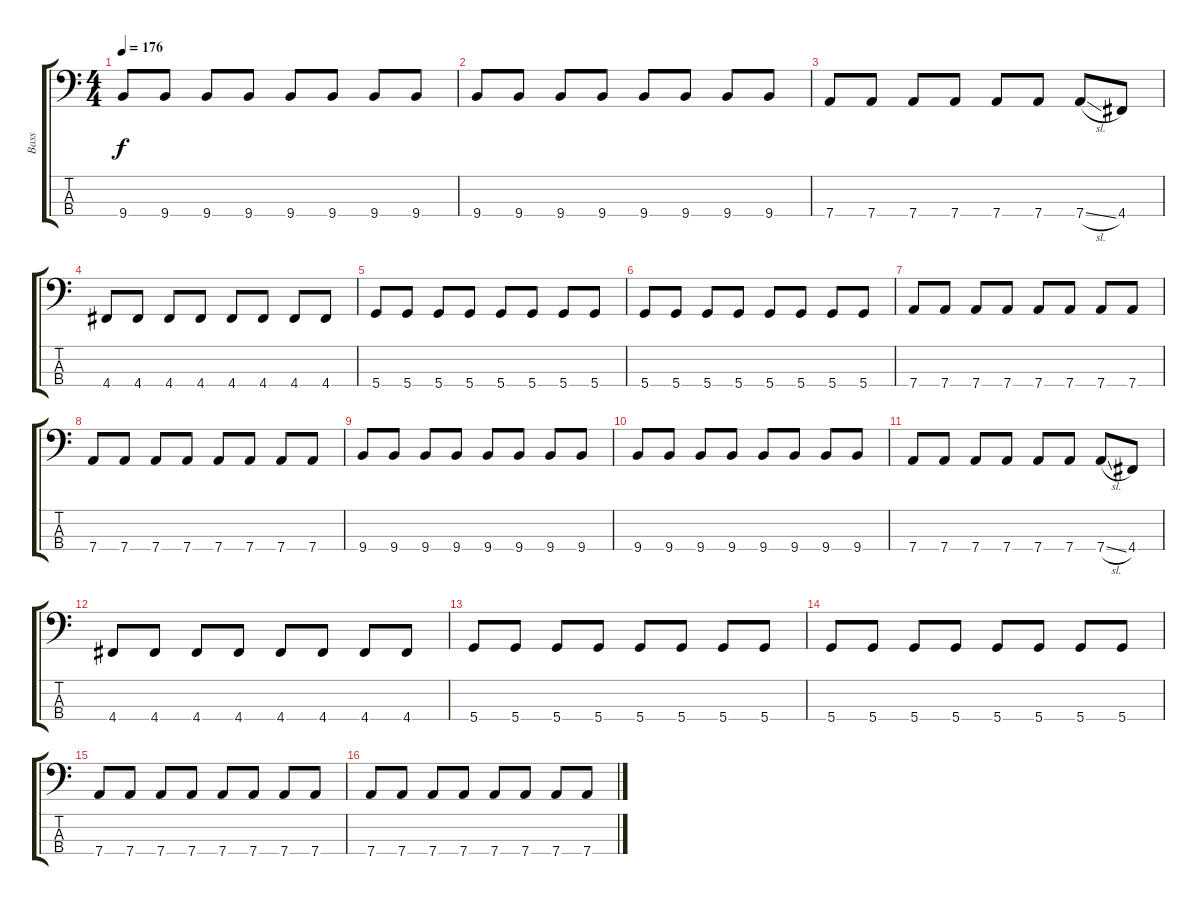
\track ("Bass" "Bass") {instrument electricbassfinger}
\staff {score tabs}
\tuning (G2 D2 A1 D1) {hide}
\ts (4 4)
\tempo 176
\clef f4
\ks c
9.4.8{dy f} 9.4.8 9.4.8 9.4.8 9.4.8 9.4.8 9.4.8 9.4.8 |
9.4.8 9.4.8 9.4.8 9.4.8 9.4.8 9.4.8 9.4.8 9.4.8 |
7.4.8 7.4.8 7.4.8 7.4.8 7.4.8 7.4.8 7.4{sl}.8 4.4.8 |
4.4.8 4.4.8 4.4.8 4.4.8 4.4.8 4.4.8 4.4.8 4.4.8 |
5.4.8 5.4.8 5.4.8 5.4.8 5.4.8 5.4.8 5.4.8 5.4.8 |
5.4.8 5.4.8 5.4.8 5.4.8 5.4.8 5.4.8 5.4.8 5.4.8 |
7.4.8 7.4.8 7.4.8 7.4.8 7.4.8 7.4.8 7.4.8 7.4.8 |
7.4.8 7.4.8 7.4.8 7.4.8 7.4.8 7.4.8 7.4.8 7.4.8 |
9.4.8 9.4.8 9.4.8 9.4.8 9.4.8 9.4.8 9.4.8 9.4.8 |
9.4.8 9.4.8 9.4.8 9.4.8 9.4.8 9.4.8 9.4.8 9.4.8 |
7.4.8 7.4.8 7.4.8 7.4.8 7.4.8 7.4.8 7.4{sl}.8 4.4.8 |
4.4.8 4.4.8 4.4.8 4.4.8 4.4.8 4.4.8 4.4.8 4.4.8 |
5.4.8 5.4.8 5.4.8 5.4.8 5.4.8 5.4.8 5.4.8 5.4.8 |
5.4.8 5.4.8 5.4.8 5.4.8 5.4.8 5.4.8 5.4.8 5.4.8 |
7.4.8 7.4.8 7.4.8 7.4.8 7.4.8 7.4.8 7.4.8 7.4.8 |
7.4.8 7.4.8 7.4.8 7.4.8 7.4.8 7.4.8 7.4.8 7.4.8
